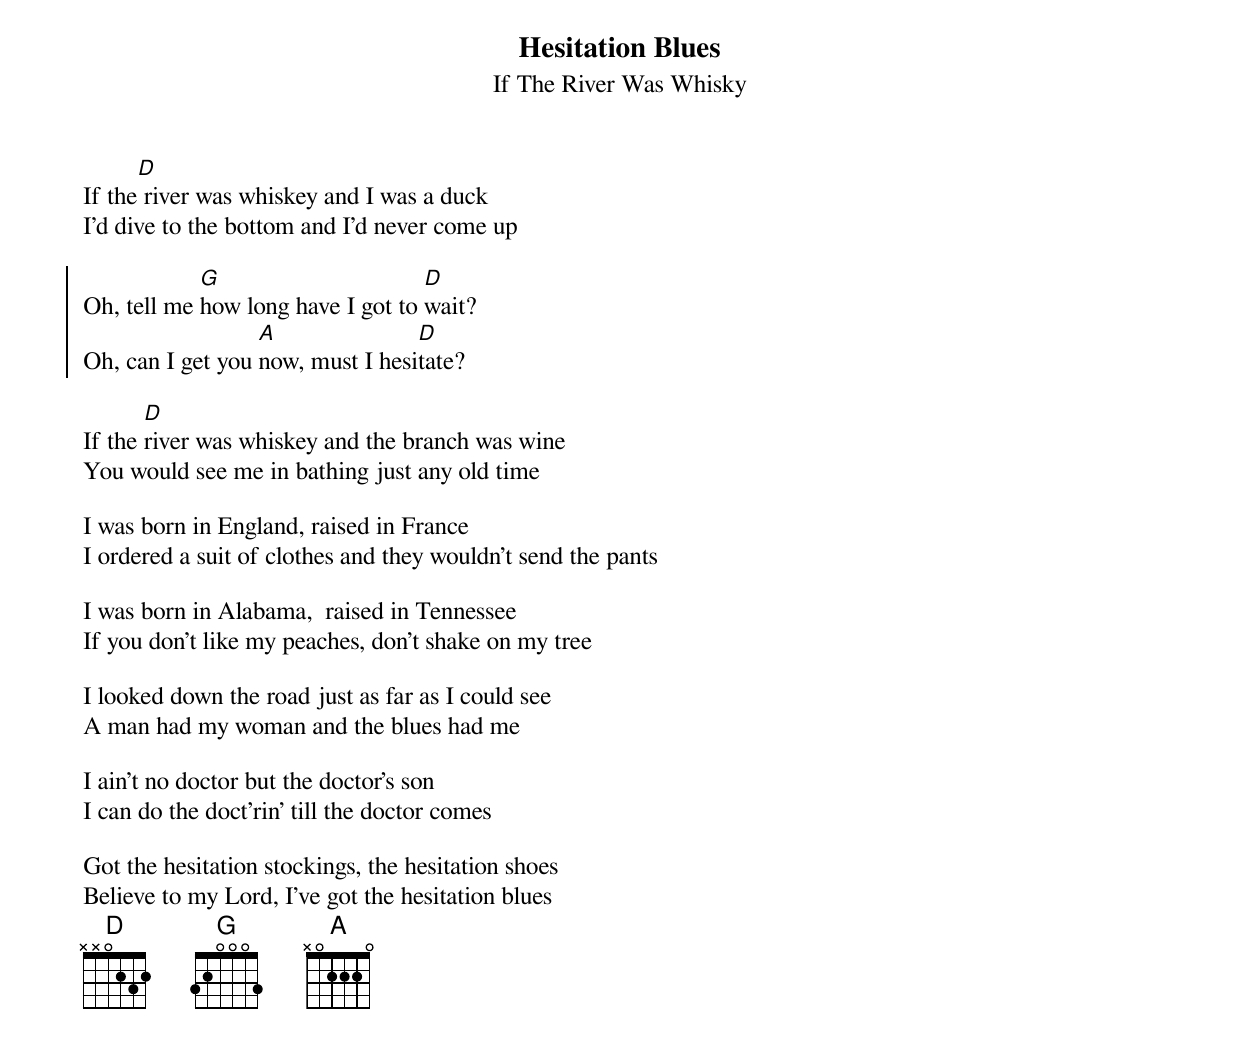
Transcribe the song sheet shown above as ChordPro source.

{t:Hesitation Blues}
{st:If The River Was Whisky}
If the[D] river was whiskey and I was a duck
I'd dive to the bottom and I'd never come up

{soc}
Oh, tell me [G]how long have I got to [D]wait?
Oh, can I get you [A]now, must I hesi[D]tate?
{eoc}

If the [D]river was whiskey and the branch was wine
You would see me in bathing just any old time

I was born in England, raised in France
I ordered a suit of clothes and they wouldn't send the pants

I was born in Alabama,  raised in Tennessee
If you don't like my peaches, don't shake on my tree

I looked down the road just as far as I could see
A man had my woman and the blues had me

I ain't no doctor but the doctor's son
I can do the doct'rin' till the doctor comes

Got the hesitation stockings, the hesitation shoes
Believe to my Lord, I've got the hesitation blues
